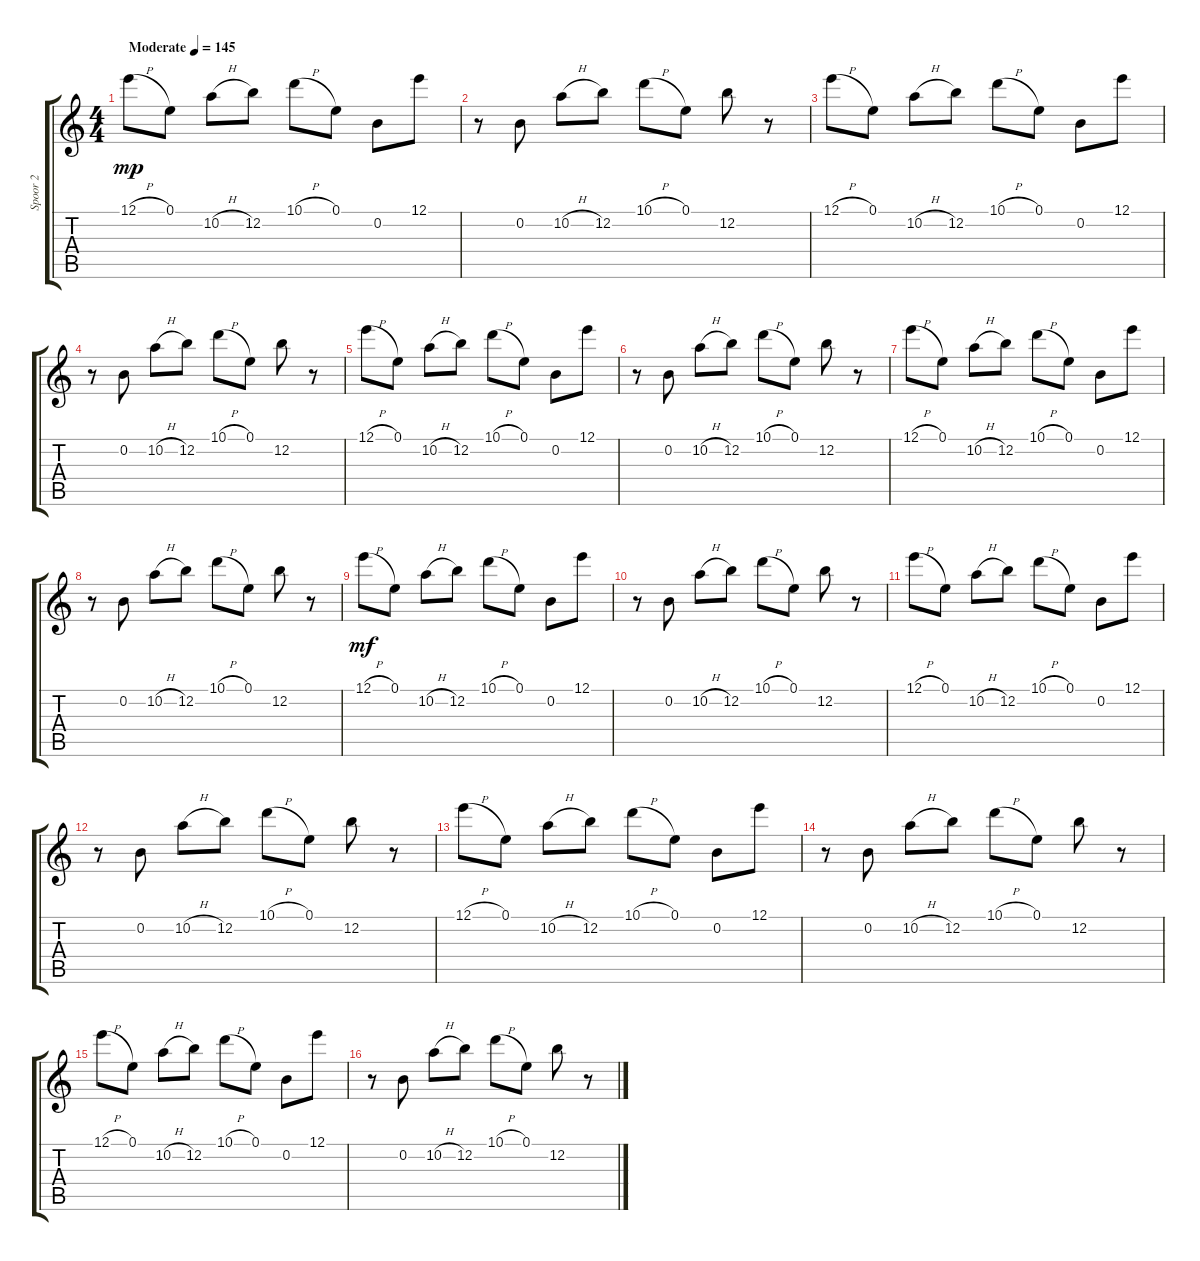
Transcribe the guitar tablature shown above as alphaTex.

\track ("Spoor 2" "Spoor 2") {instrument distortionguitar}
\staff {score tabs}
\tuning (E4 B3 G3 D3 A2 E2) {hide}
\ts (4 4)
\tempo (145 "Moderate")
\clef g2
\ks c
12.1{h}.8{dy mp instrument distortionguitar} 0.1.8 10.2{h}.8 12.2.8 10.1{h}.8 0.1.8 0.2.8 12.1.8 |
r.8 0.2.8 10.2{h}.8 12.2.8 10.1{h}.8 0.1.8 12.2.8 r.8 |
12.1{h}.8 0.1.8 10.2{h}.8 12.2.8 10.1{h}.8 0.1.8 0.2.8 12.1.8 |
r.8 0.2.8 10.2{h}.8 12.2.8 10.1{h}.8 0.1.8 12.2.8 r.8 |
12.1{h}.8 0.1.8 10.2{h}.8 12.2.8 10.1{h}.8 0.1.8 0.2.8 12.1.8 |
r.8 0.2.8 10.2{h}.8 12.2.8 10.1{h}.8 0.1.8 12.2.8 r.8 |
12.1{h}.8 0.1.8 10.2{h}.8 12.2.8 10.1{h}.8 0.1.8 0.2.8 12.1.8 |
r.8 0.2.8 10.2{h}.8 12.2.8 10.1{h}.8 0.1.8 12.2.8 r.8 |
12.1{h}.8{dy mf} 0.1.8 10.2{h}.8 12.2.8 10.1{h}.8 0.1.8 0.2.8 12.1.8 |
r.8 0.2.8 10.2{h}.8 12.2.8 10.1{h}.8 0.1.8 12.2.8 r.8 |
12.1{h}.8 0.1.8 10.2{h}.8 12.2.8 10.1{h}.8 0.1.8 0.2.8 12.1.8 |
r.8 0.2.8 10.2{h}.8 12.2.8 10.1{h}.8 0.1.8 12.2.8 r.8 |
12.1{h}.8 0.1.8 10.2{h}.8 12.2.8 10.1{h}.8 0.1.8 0.2.8 12.1.8 |
r.8 0.2.8 10.2{h}.8 12.2.8 10.1{h}.8 0.1.8 12.2.8 r.8 |
12.1{h}.8 0.1.8 10.2{h}.8 12.2.8 10.1{h}.8 0.1.8 0.2.8 12.1.8 |
r.8 0.2.8 10.2{h}.8 12.2.8 10.1{h}.8 0.1.8 12.2.8 r.8
